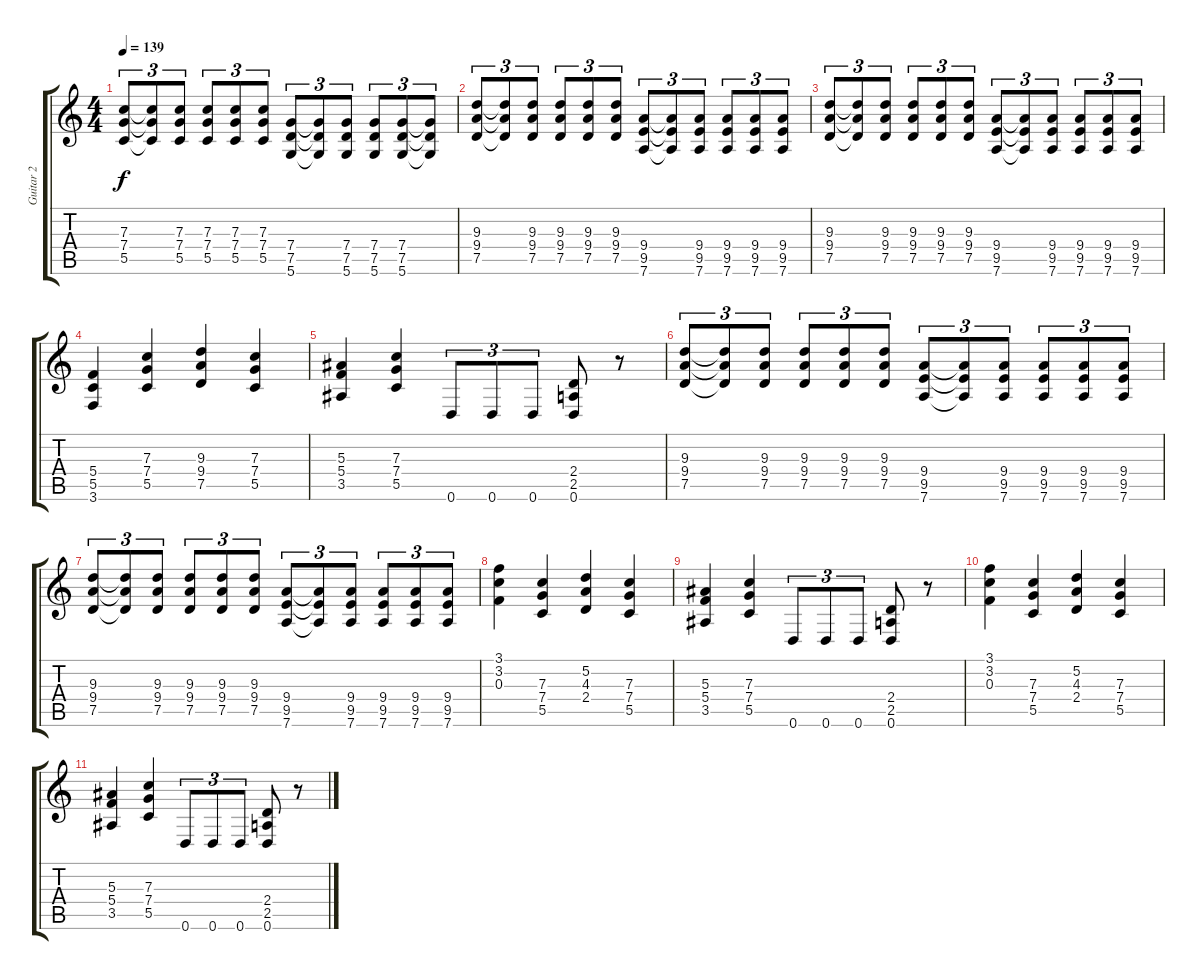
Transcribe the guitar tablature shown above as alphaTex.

\track ("Guitar 2" "Guitar 2") {instrument distortionguitar}
\staff {score tabs}
\tuning (D4 A3 F3 C3 G2 D2) {hide}
\ts (4 4)
\tempo 139
\clef g2
\ks c
(7.3 7.4 5.5).8{tu (3 2) dy f} (7.3{t} 7.4{t} 5.5{t}).8{tu (3 2)} (7.3 7.4 5.5).8{tu (3 2)} (7.3 7.4 5.5).8{tu (3 2)} (7.3 7.4 5.5).8{tu (3 2)} (7.3 7.4 5.5).8{tu (3 2)} (7.4 7.5 5.6).8{tu (3 2)} (7.4{t} 7.5{t} 5.6{t}).8{tu (3 2)} (7.4 7.5 5.6).8{tu (3 2)} (7.4 7.5 5.6).8{tu (3 2)} (7.4 7.5 5.6).8{tu (3 2)} (7.4{t} 7.5{t} 5.6{t}).8{tu (3 2)} |
(9.3 9.4 7.5).8{tu (3 2)} (9.3{t} 9.4{t} 7.5{t}).8{tu (3 2)} (9.3 9.4 7.5).8{tu (3 2)} (9.3 9.4 7.5).8{tu (3 2)} (9.3 9.4 7.5).8{tu (3 2)} (9.3 9.4 7.5).8{tu (3 2)} (9.4 9.5 7.6).8{tu (3 2)} (9.4{t} 9.5{t} 7.6{t}).8{tu (3 2)} (9.4 9.5 7.6).8{tu (3 2)} (9.4 9.5 7.6).8{tu (3 2)} (9.4 9.5 7.6).8{tu (3 2)} (9.4 9.5 7.6).8{tu (3 2)} |
(9.3 9.4 7.5).8{tu (3 2)} (9.3{t} 9.4{t} 7.5{t}).8{tu (3 2)} (9.3 9.4 7.5).8{tu (3 2)} (9.3 9.4 7.5).8{tu (3 2)} (9.3 9.4 7.5).8{tu (3 2)} (9.3 9.4 7.5).8{tu (3 2)} (9.4 9.5 7.6).8{tu (3 2)} (9.4{t} 9.5{t} 7.6{t}).8{tu (3 2)} (9.4 9.5 7.6).8{tu (3 2)} (9.4 9.5 7.6).8{tu (3 2)} (9.4 9.5 7.6).8{tu (3 2)} (9.4 9.5 7.6).8{tu (3 2)} |
(5.4 5.5 3.6).4 (7.3 7.4 5.5).4 (9.3 9.4 7.5).4 (7.3 7.4 5.5).4 |
(5.3 5.4 3.5).4 (7.3 7.4 5.5).4 0.6.8{tu (3 2)} 0.6.8{tu (3 2)} 0.6.8{tu (3 2)} (2.4 2.5 0.6).8 r.8 |
(9.3 9.4 7.5).8{tu (3 2)} (9.3{t} 9.4{t} 7.5{t}).8{tu (3 2)} (9.3 9.4 7.5).8{tu (3 2)} (9.3 9.4 7.5).8{tu (3 2)} (9.3 9.4 7.5).8{tu (3 2)} (9.3 9.4 7.5).8{tu (3 2)} (9.4 9.5 7.6).8{tu (3 2)} (9.4{t} 9.5{t} 7.6{t}).8{tu (3 2)} (9.4 9.5 7.6).8{tu (3 2)} (9.4 9.5 7.6).8{tu (3 2)} (9.4 9.5 7.6).8{tu (3 2)} (9.4 9.5 7.6).8{tu (3 2)} |
(9.3 9.4 7.5).8{tu (3 2)} (9.3{t} 9.4{t} 7.5{t}).8{tu (3 2)} (9.3 9.4 7.5).8{tu (3 2)} (9.3 9.4 7.5).8{tu (3 2)} (9.3 9.4 7.5).8{tu (3 2)} (9.3 9.4 7.5).8{tu (3 2)} (9.4 9.5 7.6).8{tu (3 2)} (9.4{t} 9.5{t} 7.6{t}).8{tu (3 2)} (9.4 9.5 7.6).8{tu (3 2)} (9.4 9.5 7.6).8{tu (3 2)} (9.4 9.5 7.6).8{tu (3 2)} (9.4 9.5 7.6).8{tu (3 2)} |
(3.1 3.2 0.3).4 (7.3 7.4 5.5).4 (5.2 4.3 2.4).4 (7.3 7.4 5.5).4 |
(5.3 5.4 3.5).4 (7.3 7.4 5.5).4 0.6.8{tu (3 2)} 0.6.8{tu (3 2)} 0.6.8{tu (3 2)} (2.4 2.5 0.6).8 r.8 |
(3.1 3.2 0.3).4 (7.3 7.4 5.5).4 (5.2 4.3 2.4).4 (7.3 7.4 5.5).4 |
(5.3 5.4 3.5).4 (7.3 7.4 5.5).4 0.6.8{tu (3 2)} 0.6.8{tu (3 2)} 0.6.8{tu (3 2)} (2.4 2.5 0.6).8 r.8
